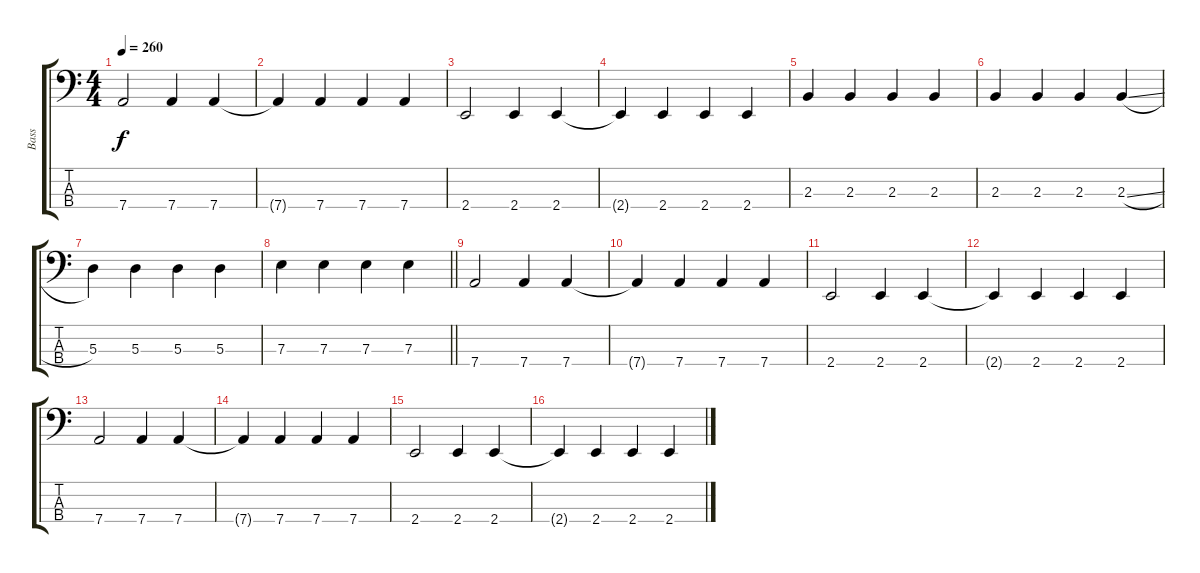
\track ("Bass" "Bass") {instrument electricbassfinger}
\staff {score tabs}
\tuning (G2 D2 A1 D1) {hide}
\ts (4 4)
\tempo 260
\clef f4
\ks c
7.4.2{dy f} 7.4.4 7.4.4 |
7.4{t}.4 7.4.4 7.4.4 7.4.4 |
2.4.2 2.4.4 2.4.4 |
2.4{t}.4 2.4.4 2.4.4 2.4.4 |
2.3.4 2.3.4 2.3.4 2.3.4 |
2.3.4 2.3.4 2.3.4 2.3{sl}.4 |
5.3.4 5.3.4 5.3.4 5.3.4 |
\barLineRight lightlight
7.3.4 7.3.4 7.3.4 7.3.4 |
7.4.2 7.4.4 7.4.4 |
7.4{t}.4 7.4.4 7.4.4 7.4.4 |
2.4.2 2.4.4 2.4.4 |
2.4{t}.4 2.4.4 2.4.4 2.4.4 |
7.4.2 7.4.4 7.4.4 |
7.4{t}.4 7.4.4 7.4.4 7.4.4 |
2.4.2 2.4.4 2.4.4 |
2.4{t}.4 2.4.4 2.4.4 2.4.4
